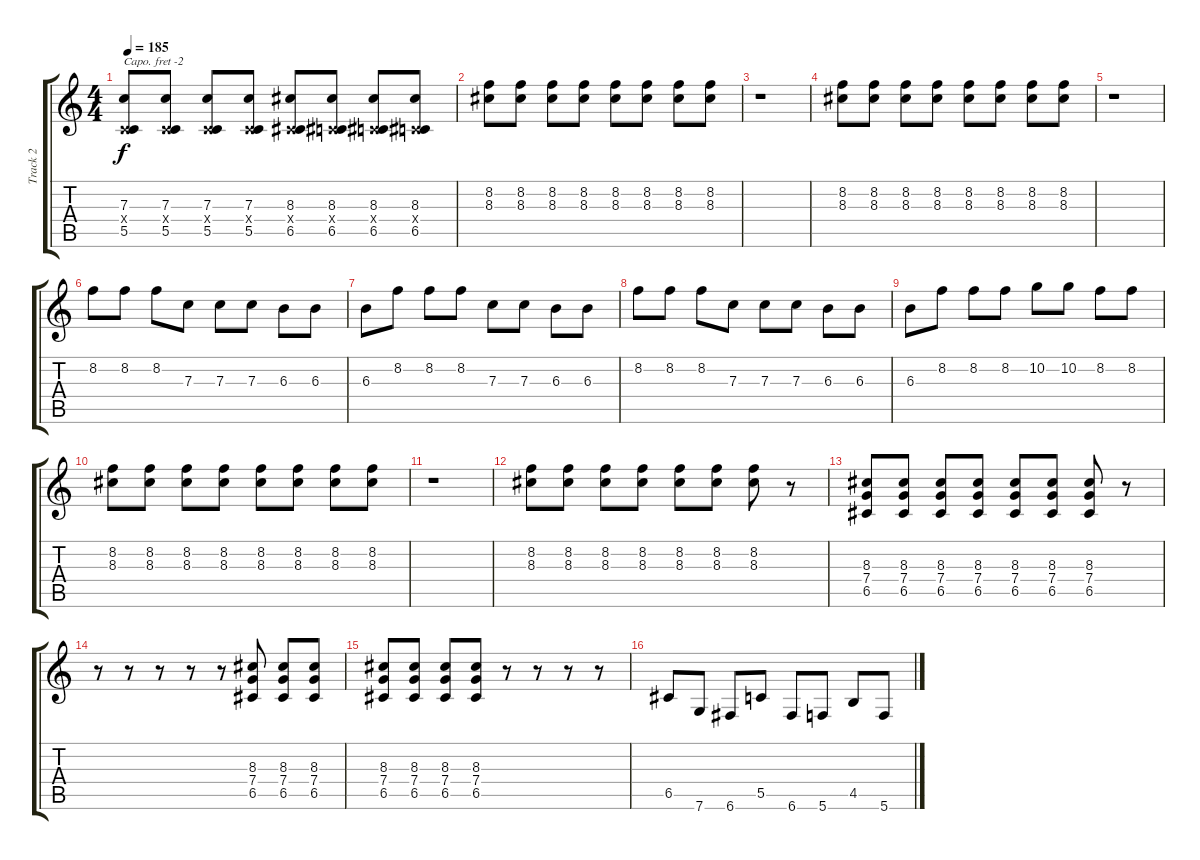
\track ("Track 2" "Track 2") {instrument distortionguitar}
\staff {score tabs}
\capo -2
\tuning (E4 B3 G3 D3 A2 D2) {hide}
\ts (4 4)
\tempo 185
\clef g2
\ks c
(7.3 0.4{x} 5.5).8{dy f} (7.3 0.4{x} 5.5).8 (7.3 0.4{x} 5.5).8 (7.3 0.4{x} 5.5).8 (8.3 0.4{x} 6.5).8 (8.3 0.4{x} 6.5).8 (8.3 0.4{x} 6.5).8 (8.3 0.4{x} 6.5).8 |
(8.2 8.3).8 (8.2 8.3).8 (8.2 8.3).8 (8.2 8.3).8 (8.2 8.3).8 (8.2 8.3).8 (8.2 8.3).8 (8.2 8.3).8 |
r.1 |
(8.2 8.3).8 (8.2 8.3).8 (8.2 8.3).8 (8.2 8.3).8 (8.2 8.3).8 (8.2 8.3).8 (8.2 8.3).8 (8.2 8.3).8 |
r.1 |
8.2.8 8.2.8 8.2.8 7.3.8 7.3.8 7.3.8 6.3.8 6.3.8 |
6.3.8 8.2.8 8.2.8 8.2.8 7.3.8 7.3.8 6.3.8 6.3.8 |
8.2.8 8.2.8 8.2.8 7.3.8 7.3.8 7.3.8 6.3.8 6.3.8 |
6.3.8 8.2.8 8.2.8 8.2.8 10.2.8 10.2.8 8.2.8 8.2.8 |
(8.2 8.3).8 (8.2 8.3).8 (8.2 8.3).8 (8.2 8.3).8 (8.2 8.3).8 (8.2 8.3).8 (8.2 8.3).8 (8.2 8.3).8 |
r.1 |
(8.2 8.3).8 (8.2 8.3).8 (8.2 8.3).8 (8.2 8.3).8 (8.2 8.3).8 (8.2 8.3).8 (8.2 8.3).8 r.8 |
(8.3 7.4 6.5).8 (8.3 7.4 6.5).8 (8.3 7.4 6.5).8 (8.3 7.4 6.5).8 (8.3 7.4 6.5).8 (8.3 7.4 6.5).8 (8.3 7.4 6.5).8 r.8 |
r.8 r.8 r.8 r.8 r.8 (8.3 7.4 6.5).8 (8.3 7.4 6.5).8 (8.3 7.4 6.5).8 |
(8.3 7.4 6.5).8 (8.3 7.4 6.5).8 (8.3 7.4 6.5).8 (8.3 7.4 6.5).8 r.8 r.8 r.8 r.8 |
6.5.8 7.6.8 6.6.8 5.5.8 6.6.8 5.6.8 4.5.8 5.6.8
